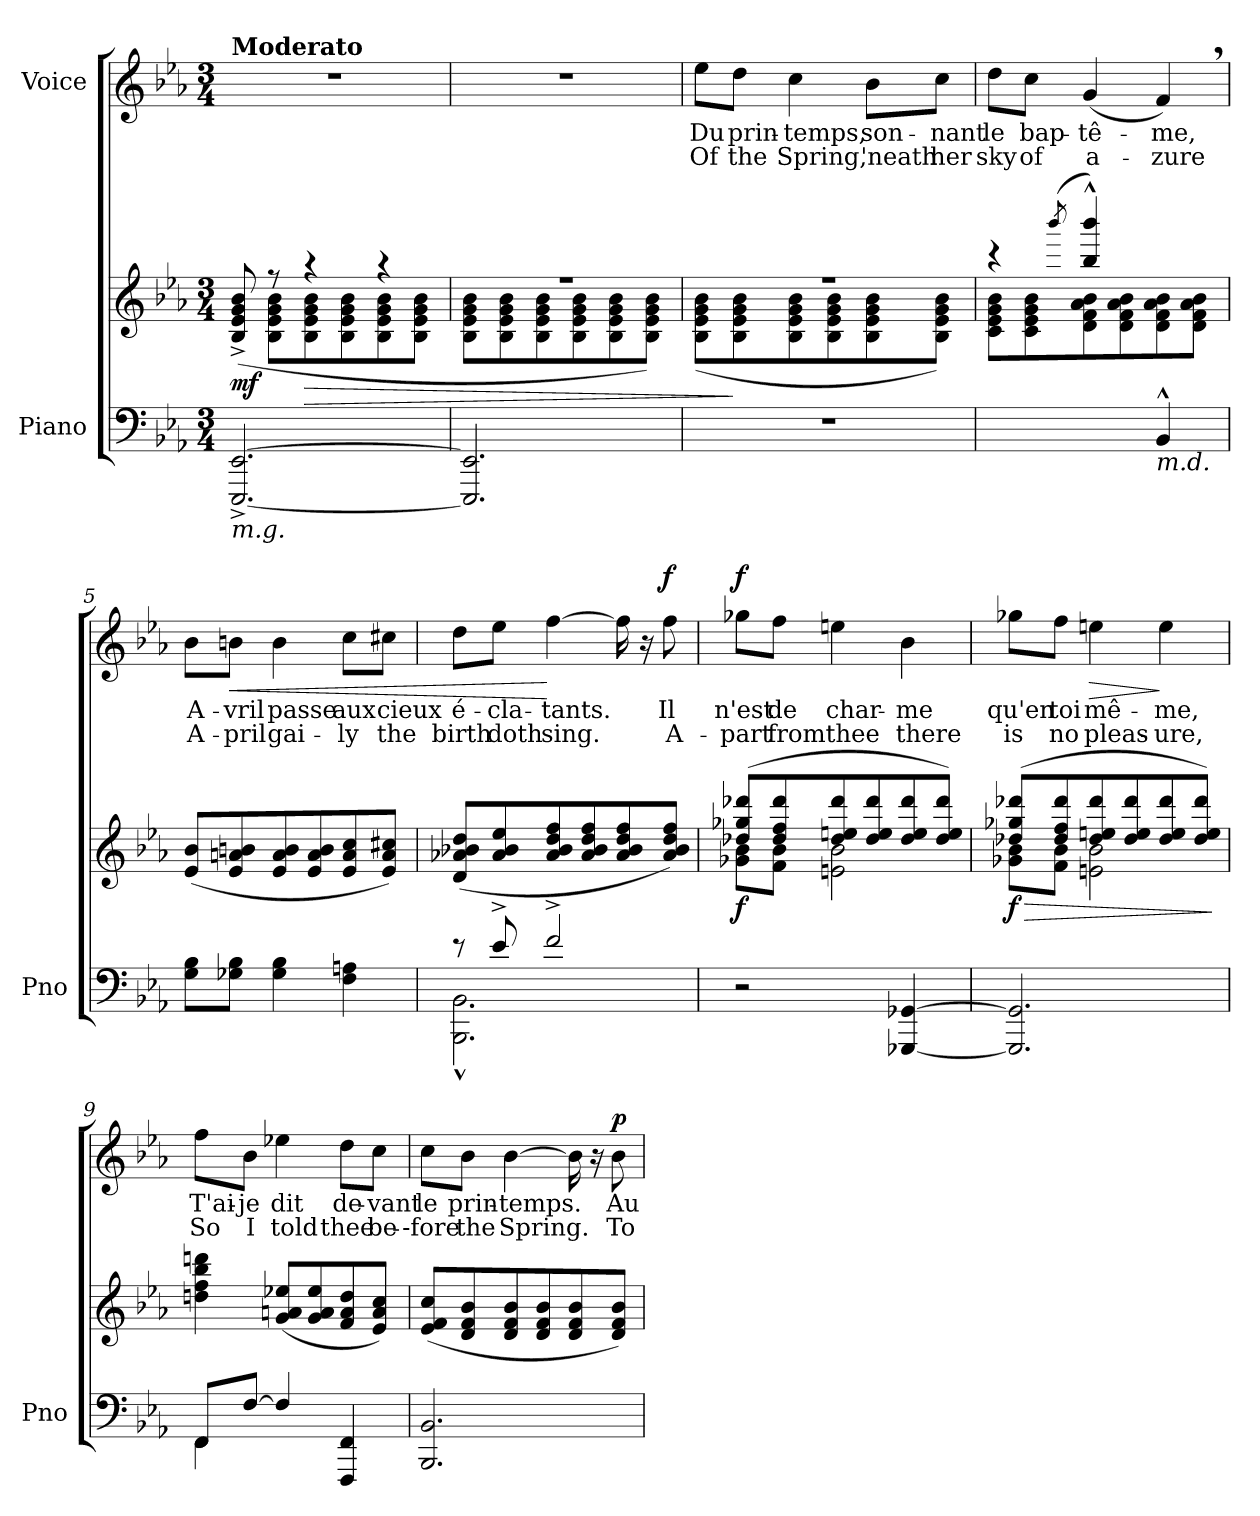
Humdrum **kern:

**kern	**kern	**dynam	**kern	**text	**text	**dynam
*part2	*part2	*part2	*part1	*part1	*part1	*part1
*staff3	*staff2	*staff2/3	*staff1	*staff1	*staff1	*staff1
*I"Piano	*	*	*I"Voice	*	*	*
*I'Pno	*	*	*	*	*	*
*clefF4	*clefG2	*	*clefG2	*	*	*
*k[b-e-a-]	*k[b-e-a-]	*	*k[b-e-a-]	*	*	*
*M3/4	*M3/4	*	*M3/4	*	*	*
*MM80	*MM80	*	*MM80	*	*	*
=1	=1	=1	=1	=1	=1	=1
*	*^	*	*	*	*	*
!	!	!	!	!LO:TX:a:B:t=Moderato	!	!	!
!LO:TX:b:i:t=m.g.	!	!	!	!	!	!	!
!	!	!	!LO:DY:b	!	!	!	!
[2.EEE-/^ [2.EE-/^	(8B-/^ 8e-/^ 8g/^ 8b-/^	8ryy	mf	2.r	.	.	.
.	8r	8B-\ 8e-\ 8g\ 8b-\L	.	.	.	.	.
!	!	!	!LO:HP:b	!	!	!	!
.	4r	8B-\ 8e-\ 8g\ 8b-\	>	.	.	.	.
.	.	8B-\ 8e-\ 8g\ 8b-\	.	.	.	.	.
.	4r	8B-\ 8e-\ 8g\ 8b-\	.	.	.	.	.
.	.	8B-\ 8e-\ 8g\ 8b-\J	.	.	.	.	.
=2	=2	=2	=2	=2	=2	=2	=2
2.EEE-/] 2.EE-/]	2.r	8B-\ 8e-\ 8g\ 8b-\L	.	2.r	.	.	.
.	.	8B-\ 8e-\ 8g\ 8b-\	.	.	.	.	.
.	.	8B-\ 8e-\ 8g\ 8b-\	.	.	.	.	.
.	.	8B-\ 8e-\ 8g\ 8b-\	.	.	.	.	.
.	.	8B-\ 8e-\ 8g\ 8b-\	.	.	.	.	.
.	.	8B-\ 8e-\ 8g\ 8b-\J)	.	.	.	.	.
=3	=3	=3	=3	=3	=3	=3	=3
!	!	!	!	!	!LO:LY:b	!LO:LY:b	!LO:DY:b
!	!	!	!	!	!	!	!LO:DY:n=1:b
2.r	2.r	(8B-\ 8e-\ 8g\ 8b-\L	.	8ee-\L	Du	Of	mf other-dynamics
!	!	!	!	!	!LO:LY:b	!LO:LY:b	!
.	.	8B-\ 8e-\ 8g\ 8b-\	]	8dd\J	prin-	the	.
!	!	!	!	!	!LO:LY:b	!LO:LY:b	!
.	.	8B-\ 8e-\ 8g\ 8b-\	.	4cc\	-temps,	Spring,	.
.	.	8B-\ 8e-\ 8g\ 8b-\	.	.	.	.	.
!	!	!	!	!	!LO:LY:b	!LO:LY:b	!
.	.	8B-\ 8e-\ 8g\ 8b-\	.	8b-\L	son-	'neath	.
!	!	!	!	!	!LO:LY:b	!LO:LY:b	!
.	.	8B-\ 8e-\ 8g\ 8b-\J)	.	8cc\J	-nant	her	.
!!LO:LB:g=z
=4	=4	=4	=4	=4	=4	=4	=4
!	!	!	!	!	!LO:LY:b	!LO:LY:b	!
2ryy	4r	8c\ 8e-\ 8g\ 8b-\L	.	8dd\L	le	sky	.
!	!	!	!	!	!LO:LY:b	!LO:LY:b	!
.	.	8c\ 8e-\ 8g\ 8b-\	.	8cc\J	bap-	of	.
.	(8qbbb-/	.	.	.	.	.	.
!	!	!	!	!	!LO:LY:b	!LO:LY:b	!
.	4bb-/^^ 4bbb-/^^)	8d\ 8f\ 8a-\ 8b-\	.	(4g/	-tê-	a-	.
.	.	8d\ 8f\ 8a-\ 8b-\	.	.	.	.	.
!LO:TX:b:i:t=m.d.	!	!	!	!	!	!	!
!	!	!	!	!	!LO:LY:b	!LO:LY:b	!
4BB-^^/	4ryy	8d\ 8f\ 8a-\ 8b-\	.	4f,/)	-me,	-zure	.
.	.	8d\ 8f\ 8a-\ 8b-\J	.	.	.	.	.
=5	=5	=5	=5	=5	=5	=5	=5
!	!LO:TX:b:i:t=cresc.	!	!	!	!	!	!
!	!	!	!	!	!LO:LY:b	!LO:LY:b	!
*	*v	*v	*	*	*	*	*
8G\ 8B-\L	(8e-/ 8b-/L	.	8b-\L	A-	A-	.
!	!	!	!	!LO:LY:b	!LO:LY:b	!LO:HP:b
8G-X\ 8B-\J	8e-/ 8an/ 8bn/	.	8bn\J	-vril	-pril	<
!	!	!	!	!LO:LY:b	!LO:LY:b	!
4G-\ 4B-\	8e-/ 8a/ 8b/	.	4b\	passe	gai-	.
.	8e-/ 8a/ 8b/	.	.	.	.	.
!	!	!	!	!LO:LY:b	!LO:LY:b	!
4F\ 4An\	8e-/ 8a/ 8cc/	.	8cc\L	aux	-ly	.
!	!	!	!	!LO:LY:b	!LO:LY:b	!
.	8e-/ 8a/ 8cc#X/J)	.	8cc#X\J	cieux	the	.
=6	=6	=6	=6	=6	=6	=6
*^	*	*	*	*	*	*
!	!	!	!	!	!LO:LY:b	!LO:LY:b	!
8r	2.BBB-\^^ 2.BB-\^^	(8d/ 8a-X/ 8b-X/ 8dd/L	.	8dd\L	é-	birth	.
!	!	!	!	!	!LO:LY:b	!LO:LY:b	!
8e-^</	.	8a-/ 8b-/ 8ee-/	.	8ee-\J	-cla-	doth	.
!	!	!	!	!	!LO:LY:b	!LO:LY:b	!
2f^</	.	8a-/ 8b-/ 8dd/ 8ff/	.	[4ff\	-tants.	sing.	[
.	.	8a-/ 8b-/ 8dd/ 8ff/	.	.	.	.	.
.	.	8a-/ 8b-/ 8dd/ 8ff/	.	16ff\]	.	.	.
.	.	.	.	16r	.	.	.
!	!	!	!	!	!LO:LY:b	!LO:LY:b	!LO:DY:b
.	.	8a-/ 8b-/ 8dd/ 8ff/J)	.	8ff\	Il	A-	f
*v	*v	*	*	*	*	*	*
!!LO:LB:g=z
=7	=7	=7	=7	=7	=7	=7
*	*^	*	*	*	*	*
!	!	!	!LO:DY:b	!	!LO:LY:b	!LO:LY:b	!LO:DY:b
2r	(8dd-X/ 8gg-X/ 8ddd-X/L	8g-X\ 8b-\L	f	8gg-X\L	n'est	-part	f
!	!	!	!	!	!LO:LY:b	!LO:LY:b	!
.	8dd-/ 8ff/ 8ddd-/	8f\ 8b-\J	.	8ff\J	de	from	.
!	!	!	!	!	!LO:LY:b	!LO:LY:b	!
.	8dd-/ 8een/ 8ddd-/	2en\ 2b-\	.	4een\	char-	thee	.
.	8dd-/ 8ee/ 8ddd-/	.	.	.	.	.	.
!	!	!	!	!	!LO:LY:b	!LO:LY:b	!
[4GGG-X/ [4GG-X/	8dd-/ 8ee/ 8ddd-/	.	.	4b-\	-me	there	.
.	8dd-/ 8ee/ 8ddd-/J)	.	.	.	.	.	.
=8	=8	=8	=8	=8	=8	=8	=8
!	!	!	!LO:HP:b	!	!LO:LY:b	!LO:LY:b	!
!	!	!	!LO:DY:n=1:b	!	!	!	!
2.GGG-/] 2.GG-/]	(8dd-X/ 8gg-X/ 8ddd-X/L	8g-X\ 8b-\L	> f	8gg-X\L	qu'en	is	.
!	!	!	!	!	!LO:LY:b	!LO:LY:b	!
.	8dd-/ 8ff/ 8ddd-/	8f\ 8b-\J	.	8ff\J	toi	no	.
!	!	!	!	!	!LO:LY:b	!LO:LY:b	!LO:HP:b
.	8dd-/ 8een/ 8ddd-/	2en\ 2b-\	.	4een\	mê-	pleas-	>
.	8dd-/ 8ee/ 8ddd-/	.	.	.	.	.	.
!	!	!	!	!	!LO:LY:b	!LO:LY:b	!
.	8dd-/ 8ee/ 8ddd-/	.	.	4ee\	-me,	-ure,	]
.	8dd-/ 8ee/ 8ddd-/J)	.	.	.	.	.	.
*	*v	*v	*	*	*	*	*
.	.	]	.	.	.	.
=9	=9	=9	=9	=9	=9	=9
*^	*	*	*	*	*	*
!	!	!	!LO:DY:b	!	!LO:LY:b	!LO:LY:b	!
!	!	!	!LO:DY:n=1:b	!	!	!	!LO:DY:b
!	!	!	!	!	!	!	!LO:DY:n=1:b
8FF/L	4FF\	4ddn\ 4ff\ 4bb-\ 4dddn\	p other-dynamics	8ff\L	T'ai-	So	p other-dynamics
!	!	!	!	!	!LO:LY:b	!LO:LY:b	!
[8F/J	.	.	.	8b-\J	-je	I	.
!	!	!	!	!	!LO:LY:b	!LO:LY:b	!
4F/]	2ryy	(8g/ 8an/ 8ee-X/L	.	4ee-X\	dit	told	.
.	.	8g/ 8a/ 8ee-/	.	.	.	.	.
!	!	!	!	!	!LO:LY:b	!LO:LY:b	!
4FFF/ 4FF/	.	8f/ 8a/ 8dd/	.	8dd\L	de-	thee	.
!	!	!	!	!	!LO:LY:b	!LO:LY:b	!
.	.	8e-/ 8a/ 8cc/J)	.	8cc\J	-vant	be-	.
*v	*v	*	*	*	*	*	*
!!LO:PB:g=z
=10	=10	=10	=10	=10	=10	=10
!	!	!	!	!LO:LY:b	!LO:LY:b	!
2.BBB-/ 2.BB-/	(8e-/ 8f/ 8cc/L	.	8cc\L	le	--fore	.
!	!	!	!	!LO:LY:b	!LO:LY:b	!
.	8d/ 8f/ 8b-/	.	8b-\J	prin-	the	.
!	!	!	!	!LO:LY:b	!LO:LY:b	!
.	8d/ 8f/ 8b-/	.	[4b-\	-temps.	Spring.	.
.	8d/ 8f/ 8b-/	.	.	.	.	.
.	8d/ 8f/ 8b-/	.	16b-\]	.	.	.
.	.	.	16r	.	.	.
!	!	!	!	!LO:LY:b	!LO:LY:b	!LO:DY:b
.	8d/ 8f/ 8b-/J)	.	8b-\	Au	To	p
=	=	=	=	=	=	=
*-	*-	*-	*-	*-	*-	*-
